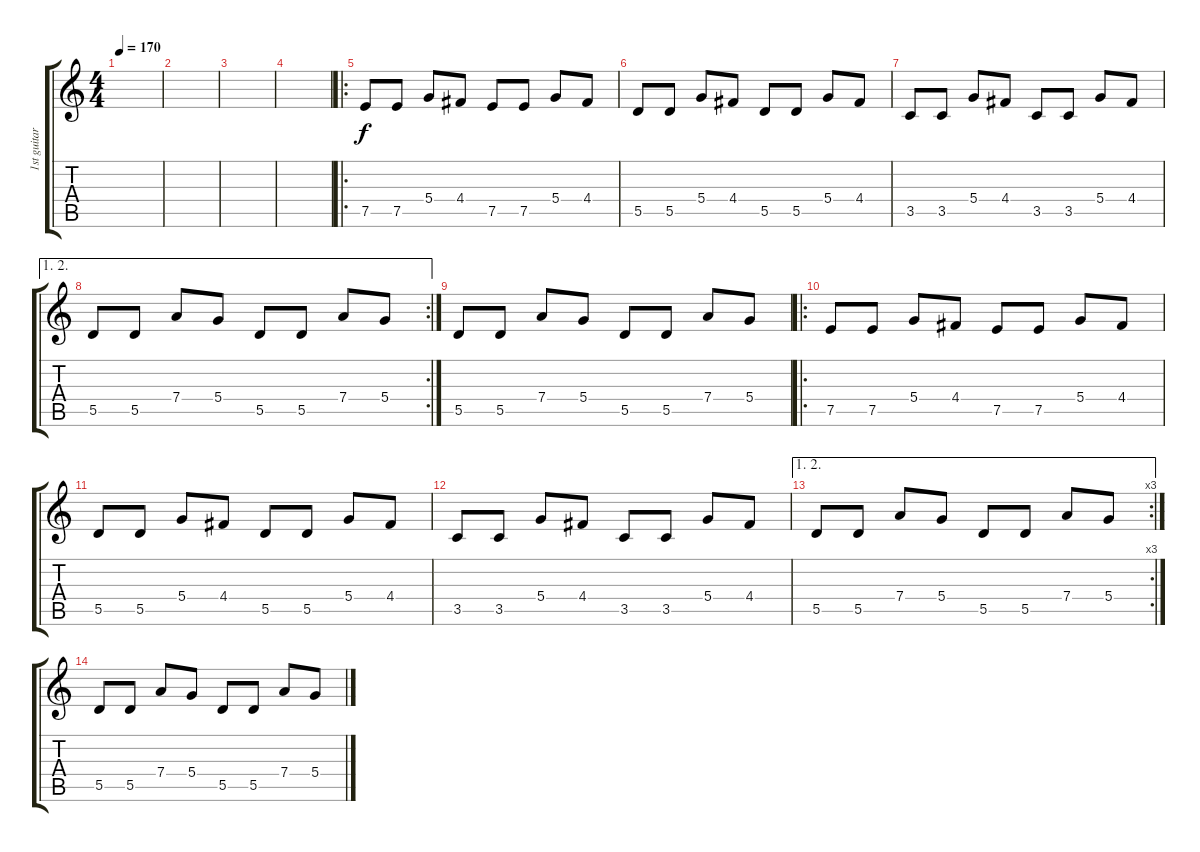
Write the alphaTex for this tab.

\track ("1st guitar" "1st guitar") {instrument distortionguitar}
\staff {score tabs}
\tuning (E4 B3 G3 D3 A2 E2) {hide}
\ts (4 4)
\tempo 170
\clef g2
\ks c
|
|
|
|
\ro
7.5.8 7.5.8 5.4.8 4.4.8 7.5.8 7.5.8 5.4.8 4.4.8 |
5.5.8 5.5.8 5.4.8 4.4.8 5.5.8 5.5.8 5.4.8 4.4.8 |
3.5.8 3.5.8 5.4.8 4.4.8 3.5.8 3.5.8 5.4.8 4.4.8 |
\ae (1 2)
\rc 2
5.5.8 5.5.8 7.4.8 5.4.8 5.5.8 5.5.8 7.4.8 5.4.8 |
5.5.8 5.5.8 7.4.8 5.4.8 5.5.8 5.5.8 7.4.8 5.4.8 |
\ro
7.5.8 7.5.8 5.4.8 4.4.8 7.5.8 7.5.8 5.4.8 4.4.8 |
5.5.8 5.5.8 5.4.8 4.4.8 5.5.8 5.5.8 5.4.8 4.4.8 |
3.5.8 3.5.8 5.4.8 4.4.8 3.5.8 3.5.8 5.4.8 4.4.8 |
\ae (1 2)
\rc 3
5.5.8 5.5.8 7.4.8 5.4.8 5.5.8 5.5.8 7.4.8 5.4.8 |
5.5.8 5.5.8 7.4.8 5.4.8 5.5.8 5.5.8 7.4.8 5.4.8
